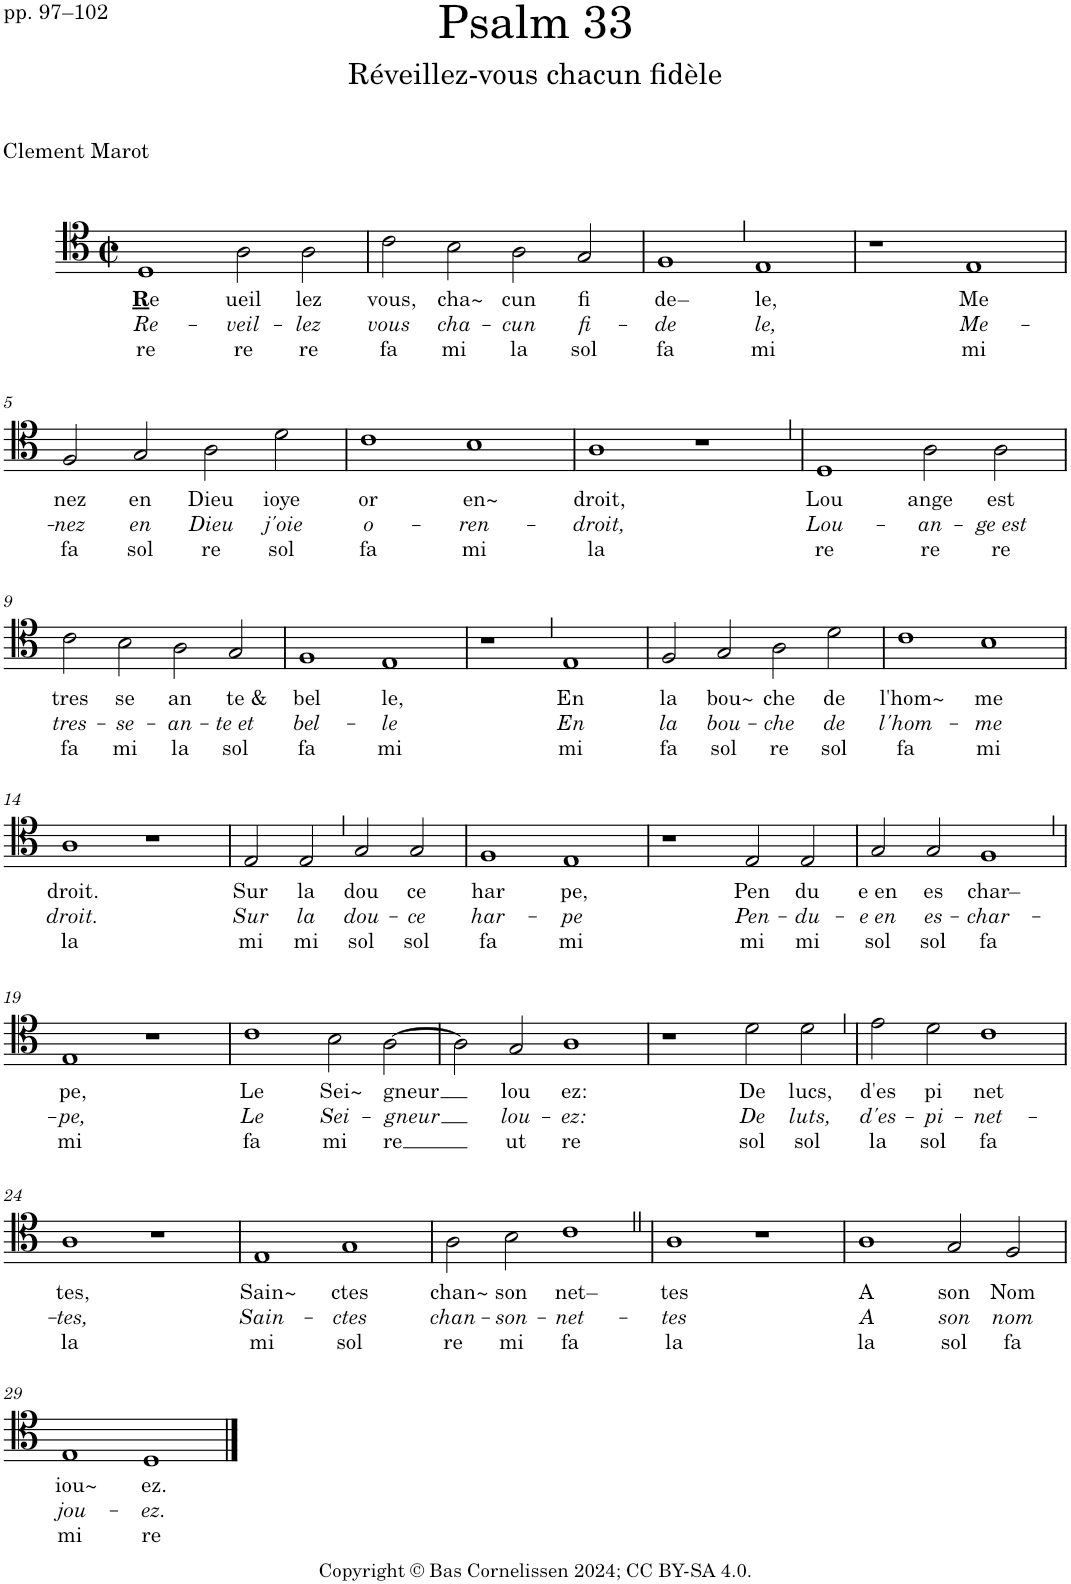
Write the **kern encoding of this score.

**kern	**text	**text	**text
*part1	*part1	*part1	*part1
*staff1	*staff1	*staff1	*staff1
*I"Voice	*	*	*
*I'Vo.	*	*	*
*clefC4	*	*	*
*k[]	*	*	*
*M4/2	*	*	*
*met(c|)	*	*	*
=1	=1	=1	=1
!	!LO:LY:b	!LO:LY:b	!LO:LY:b
1D	R e	Re-	re
!	!LO:LY:b	!LO:LY:b	!LO:LY:b
2A\	ueil	-veil-	re
!	!LO:LY:b	!LO:LY:b	!LO:LY:b
2A\	lez	-lez	re
=2	=2	=2	=2
!	!LO:LY:b	!LO:LY:b	!LO:LY:b
2c\	vous,	vous	fa
!	!LO:LY:b	!LO:LY:b	!LO:LY:b
2B\	cha~	cha-	mi
!	!LO:LY:b	!LO:LY:b	!LO:LY:b
2A\	cun	-cun	la
!	!LO:LY:b	!LO:LY:b	!LO:LY:b
2G/	fi	fi-	sol
=3	=3	=3	=3
!	!LO:LY:b	!LO:LY:b	!LO:LY:b
1FZ	de–	-de	fa
!	!LO:LY:b	!LO:LY:b	!LO:LY:b
1E	le,	-le,	mi
=4	=4	=4	=4
1r	.	.	.
!	!LO:LY:b	!LO:LY:b	!LO:LY:b
1E	Me	Me-	mi
!!LO:LB:g=z
=5	=5	=5	=5
!	!LO:LY:b	!LO:LY:b	!LO:LY:b
2F/	nez	-nez	fa
!	!LO:LY:b	!LO:LY:b	!LO:LY:b
2G/	en	en	sol
!	!LO:LY:b	!LO:LY:b	!LO:LY:b
2A\	Dieu	Dieu	re
!	!LO:LY:b	!LO:LY:b	!LO:LY:b
2d\	ioye	j'oie	sol
=6	=6	=6	=6
!	!LO:LY:b	!LO:LY:b	!LO:LY:b
1c	or	o-	fa
!	!LO:LY:b	!LO:LY:b	!LO:LY:b
1B	en~	-ren-	mi
=7	=7	=7	=7
!	!LO:LY:b	!LO:LY:b	!LO:LY:b
1A	droit,	-droit,	la
1r	.	.	.
=8	=8	=8	=8
!	!LO:LY:b	!LO:LY:b	!LO:LY:b
1D	Lou	Lou-	re
!	!LO:LY:b	!LO:LY:b	!LO:LY:b
2A\	ange	-an-	re
!	!LO:LY:b	!LO:LY:b	!LO:LY:b
2A\	est	-ge est	re
!!LO:LB:g=z
=9	=9	=9	=9
!	!LO:LY:b	!LO:LY:b	!LO:LY:b
2c\	tres	tres-	fa
!	!LO:LY:b	!LO:LY:b	!LO:LY:b
2B\	se	-se-	mi
!	!LO:LY:b	!LO:LY:b	!LO:LY:b
2A\	an	-an-	la
!	!LO:LY:b	!LO:LY:b	!LO:LY:b
2G/	te &	-te et	sol
=10	=10	=10	=10
!	!LO:LY:b	!LO:LY:b	!LO:LY:b
1F	bel	bel-	fa
!	!LO:LY:b	!LO:LY:b	!LO:LY:b
1E	le,	-le	mi
=11	=11	=11	=11
1r	.	.	.
!	!LO:LY:b	!LO:LY:b	!LO:LY:b
1E	En	En	mi
=12	=12	=12	=12
!	!LO:LY:b	!LO:LY:b	!LO:LY:b
2F/	la	la	fa
!	!LO:LY:b	!LO:LY:b	!LO:LY:b
2G/	bou~	bou-	sol
!	!LO:LY:b	!LO:LY:b	!LO:LY:b
2A\	che	-che	re
!	!LO:LY:b	!LO:LY:b	!LO:LY:b
2d\	de	de	sol
=13	=13	=13	=13
!	!LO:LY:b	!LO:LY:b	!LO:LY:b
1c	l'hom~	l'hom-	fa
!	!LO:LY:b	!LO:LY:b	!LO:LY:b
1B	me	-me	mi
!!LO:LB:g=z
=14	=14	=14	=14
!	!LO:LY:b	!LO:LY:b	!LO:LY:b
1A	droit.	droit.	la
1r	.	.	.
=15	=15	=15	=15
!	!LO:LY:b	!LO:LY:b	!LO:LY:b
2E/	Sur	Sur	mi
!	!LO:LY:b	!LO:LY:b	!LO:LY:b
2EZ/	la	la	mi
!	!LO:LY:b	!LO:LY:b	!LO:LY:b
2G/	dou	dou-	sol
!	!LO:LY:b	!LO:LY:b	!LO:LY:b
2G/	ce	-ce	sol
=16	=16	=16	=16
!	!LO:LY:b	!LO:LY:b	!LO:LY:b
1F	har	har-	fa
!	!LO:LY:b	!LO:LY:b	!LO:LY:b
1E	pe,	-pe	mi
=17	=17	=17	=17
1r	.	.	.
!	!LO:LY:b	!LO:LY:b	!LO:LY:b
2E/	Pen	Pen-	mi
!	!LO:LY:b	!LO:LY:b	!LO:LY:b
2E/	du	-du-	mi
=18	=18	=18	=18
!	!LO:LY:b	!LO:LY:b	!LO:LY:b
2G/	e en	-e en	sol
!	!LO:LY:b	!LO:LY:b	!LO:LY:b
2G/	es	es-	sol
!	!LO:LY:b	!LO:LY:b	!LO:LY:b
1FZ	char–	-char-	fa
!!LO:LB:g=z
=19	=19	=19	=19
!	!LO:LY:b	!LO:LY:b	!LO:LY:b
1E	pe,	-pe,	mi
1r	.	.	.
=20	=20	=20	=20
!	!LO:LY:b	!LO:LY:b	!LO:LY:b
1c	Le	Le	fa
!	!LO:LY:b	!LO:LY:b	!LO:LY:b
2B\	Sei~	Sei-	mi
!	!LO:LY:b	!LO:LY:b	!LO:LY:b
[2A\	gneur	-gneur	re
=21	=21	=21	=21
2A\]	.	.	.
!	!LO:LY:b	!LO:LY:b	!LO:LY:b
2G/	lou	lou-	ut
!	!LO:LY:b	!LO:LY:b	!LO:LY:b
1A	ez:	-ez:	re
=22	=22	=22	=22
1r	.	.	.
!	!LO:LY:b	!LO:LY:b	!LO:LY:b
2d\	De	De	sol
!	!LO:LY:b	!LO:LY:b	!LO:LY:b
2dZ\	lucs,	luts,	sol
=23	=23	=23	=23
!	!LO:LY:b	!LO:LY:b	!LO:LY:b
2e\	d'es	d'es-	la
!	!LO:LY:b	!LO:LY:b	!LO:LY:b
2d\	pi	-pi-	sol
!	!LO:LY:b	!LO:LY:b	!LO:LY:b
1c	net	-net-	fa
!!LO:LB:g=z
=24	=24	=24	=24
!	!LO:LY:b	!LO:LY:b	!LO:LY:b
1A	tes,	-tes,	la
1r	.	.	.
=25	=25	=25	=25
!	!LO:LY:b	!LO:LY:b	!LO:LY:b
1E	Sain~	Sain-	mi
!	!LO:LY:b	!LO:LY:b	!LO:LY:b
1G	ctes	-ctes	sol
=26	=26	=26	=26
!	!LO:LY:b	!LO:LY:b	!LO:LY:b
2A\	chan~	chan-	re
!	!LO:LY:b	!LO:LY:b	!LO:LY:b
2B\	son	-son-	mi
!	!LO:LY:b	!LO:LY:b	!LO:LY:b
1cZ	net–	-net-	fa
=27	=27	=27	=27
!	!LO:LY:b	!LO:LY:b	!LO:LY:b
1A	tes	-tes	la
1r	.	.	.
=28	=28	=28	=28
!	!LO:LY:b	!LO:LY:b	!LO:LY:b
1A	A	A	la
!	!LO:LY:b	!LO:LY:b	!LO:LY:b
2G/	son	son	sol
!	!LO:LY:b	!LO:LY:b	!LO:LY:b
2F/	Nom	nom	fa
!!LO:LB:g=z
=29	=29	=29	=29
!	!LO:LY:b	!LO:LY:b	!LO:LY:b
1E	iou~	jou-	mi
!	!LO:LY:b	!LO:LY:b	!LO:LY:b
1D	ez.	-ez.	re
==	==	==	==
*-	*-	*-	*-
